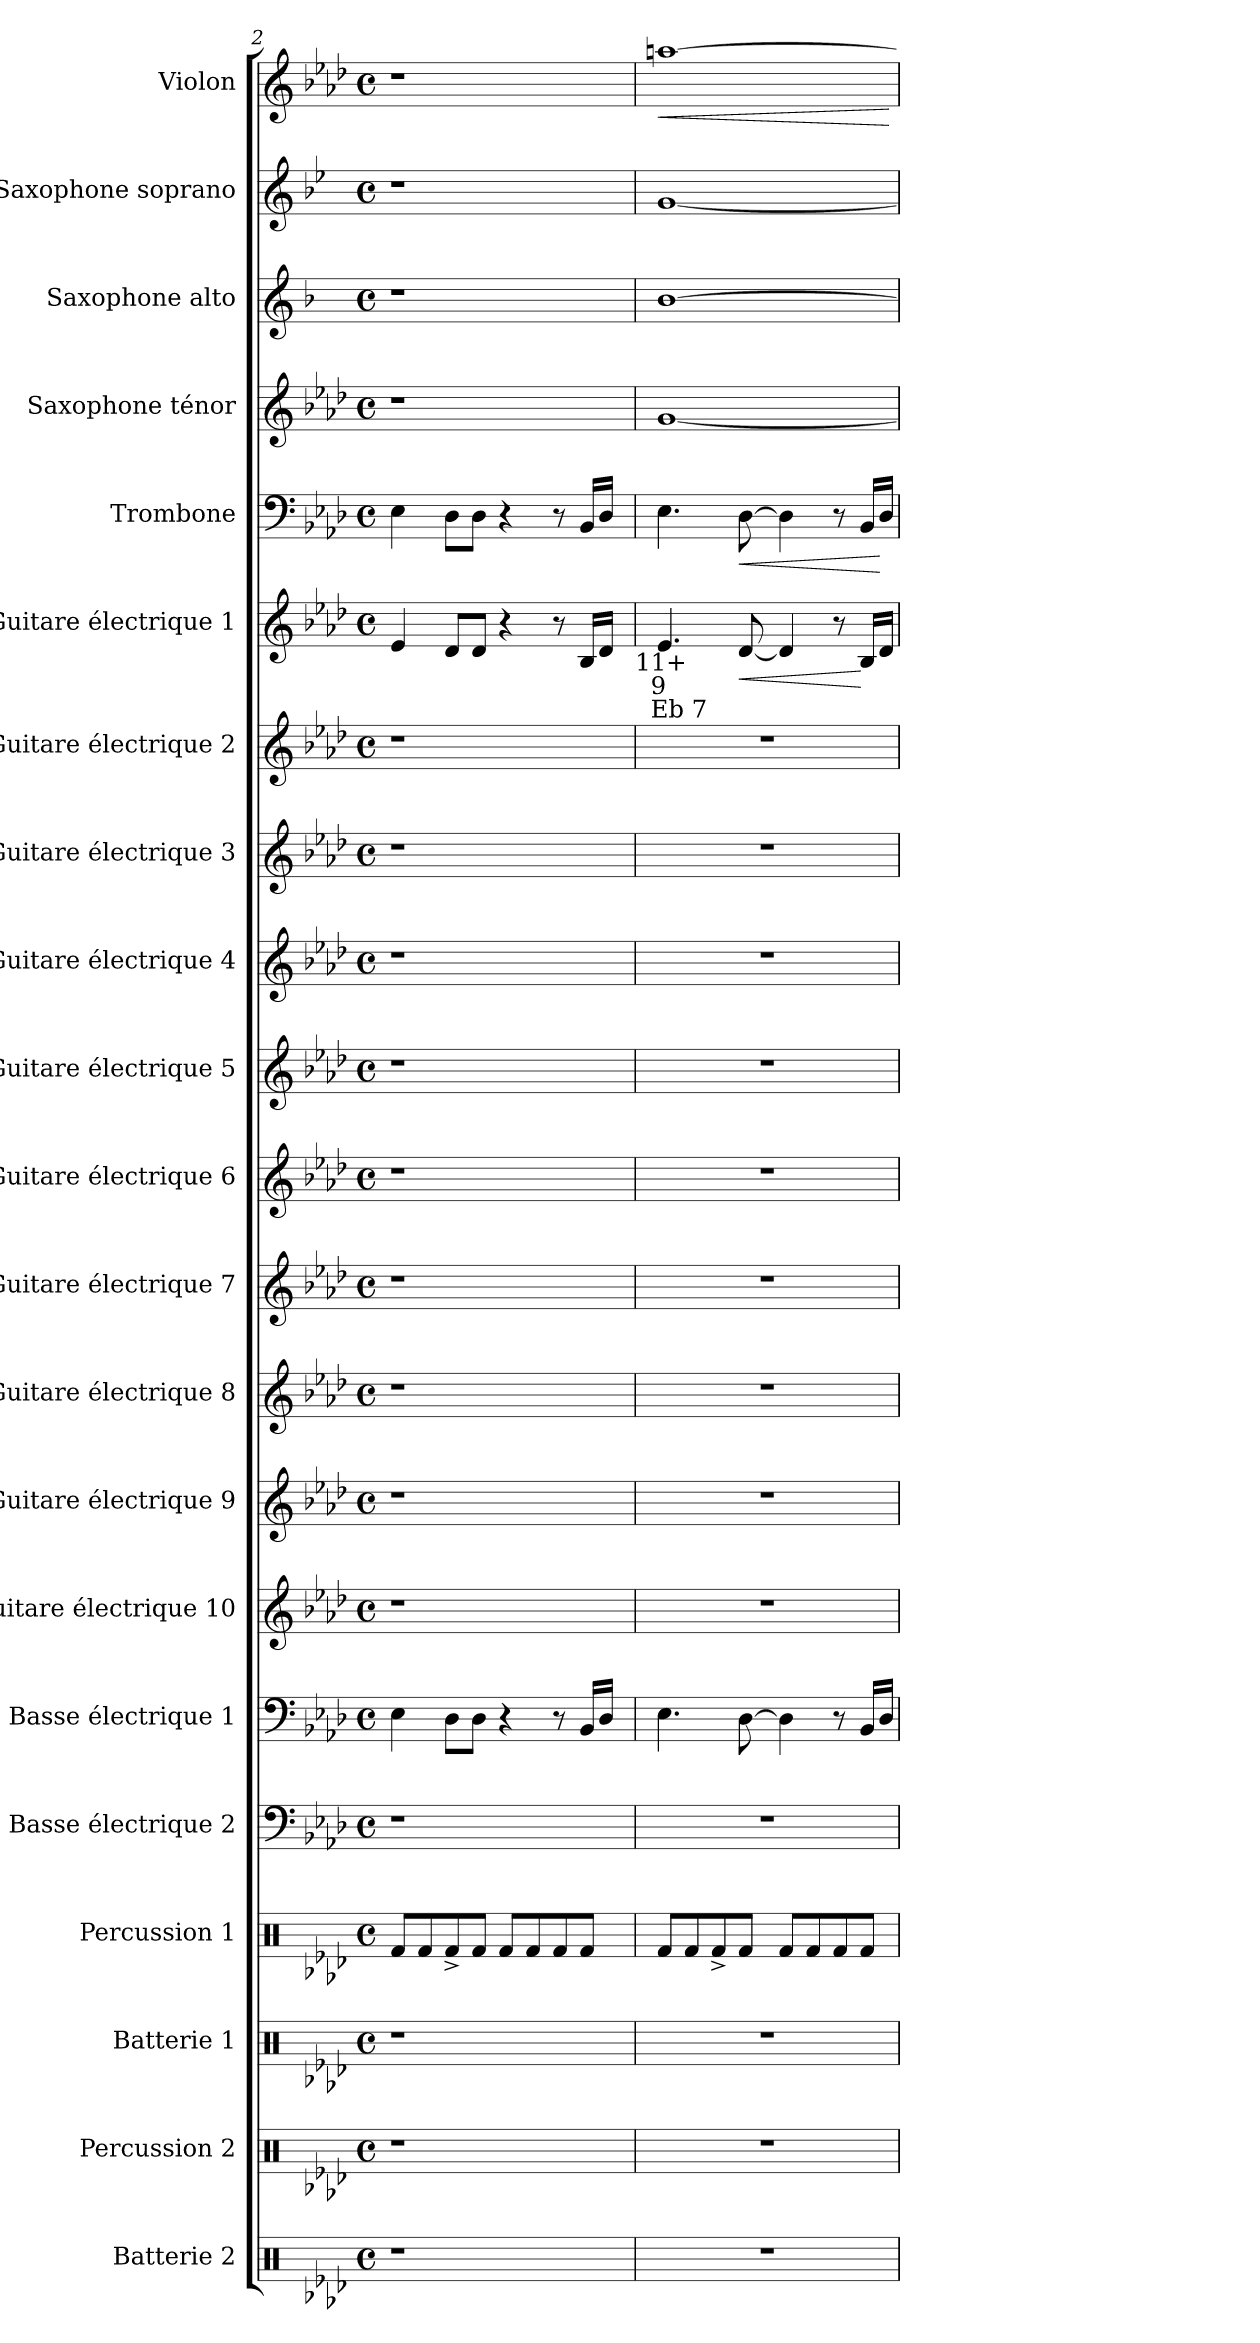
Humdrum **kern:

**kern	**kern	**kern	**kern	**kern	**kern	**kern	**kern	**kern	**kern	**kern	**kern	**kern	**kern	**kern	**kern	**dynam	**kern	**dynam	**kern	**kern	**kern	**kern	**dynam
*part21	*part20	*part19	*part18	*part17	*part16	*part15	*part14	*part13	*part12	*part11	*part10	*part9	*part8	*part7	*part6	*part6	*part5	*part5	*part4	*part3	*part2	*part1	*part1
*staff21	*staff20	*staff19	*staff18	*staff17	*staff16	*staff15	*staff14	*staff13	*staff12	*staff11	*staff10	*staff9	*staff8	*staff7	*staff6	*staff6	*staff5	*staff5	*staff4	*staff3	*staff2	*staff1	*staff1
*I"Batterie 2	*I"Percussion 2	*I"Batterie 1	*I"Percussion 1	*I"Basse électrique 2	*I"Basse électrique 1	*I"Guitare électrique 10	*I"Guitare électrique 9	*I"Guitare électrique 8	*I"Guitare électrique 7	*I"Guitare électrique 6	*I"Guitare électrique 5	*I"Guitare électrique 4	*I"Guitare électrique 3	*I"Guitare électrique 2	*I"Guitare électrique 1	*	*I"Trombone	*	*I"Saxophone ténor	*I"Saxophone alto	*I"Saxophone soprano	*I"Violon	*
*I'Batt. 2	*I'Perc. 2	*I'Batt. 1	*I'Perc. 1	*I'B.ƒ. 2	*I'B.ƒ. 1	*I'Gtr.ƒ. 10	*I'Gtr.ƒ. 9	*I'Gtr.ƒ. 8	*I'Gtr.ƒ. 7	*I'Gtr.ƒ. 6	*I'Gtr.ƒ. 5	*I'Gtr.ƒ. 4	*I'Gtr.ƒ. 3	*I'Gtr.ƒ. 2	*I'Gtr.ƒ. 1	*	*I'Tbn.	*	*I'Sx. T.	*I'Sx. A.	*I'Sx. S.	*I'Vln.	*
*clefX	*clefX	*clefX	*clefX	*clefF4	*clefF4	*clefG2	*clefG2	*clefG2	*clefG2	*clefG2	*clefG2	*clefG2	*clefG2	*clefG2	*clefG2	*	*clefF4	*	*clefG2	*clefG2	*clefG2	*clefG2	*
*	*	*	*	*ITrd7c12	*ITrd7c12	*ITrd7c12	*ITrd7c12	*ITrd7c12	*ITrd7c12	*ITrd7c12	*ITrd7c12	*ITrd7c12	*ITrd7c12	*ITrd7c12	*ITrd7c12	*	*	*	*ITrd8c14	*ITrd5c9	*ITrd1c2	*	*
*k[b-e-a-d-]	*k[b-e-a-d-]	*k[b-e-a-d-]	*k[b-e-a-d-]	*k[b-e-a-d-]	*k[b-e-a-d-]	*k[b-e-a-d-]	*k[b-e-a-d-]	*k[b-e-a-d-]	*k[b-e-a-d-]	*k[b-e-a-d-]	*k[b-e-a-d-]	*k[b-e-a-d-]	*k[b-e-a-d-]	*k[b-e-a-d-]	*k[b-e-a-d-]	*	*k[b-e-a-d-]	*	*k[b-e-a-d-]	*k[b-e-a-d-]	*k[b-e-a-d-]	*k[b-e-a-d-]	*
*A-:	*A-:	*A-:	*A-:	*A-:	*A-:	*A-:	*A-:	*A-:	*A-:	*A-:	*A-:	*A-:	*A-:	*A-:	*A-:	*	*A-:	*	*A-:	*A-:	*A-:	*A-:	*
*M4/4	*M4/4	*M4/4	*M4/4	*M4/4	*M4/4	*M4/4	*M4/4	*M4/4	*M4/4	*M4/4	*M4/4	*M4/4	*M4/4	*M4/4	*M4/4	*	*M4/4	*	*M4/4	*M4/4	*M4/4	*M4/4	*
*met(c)	*met(c)	*met(c)	*met(c)	*met(c)	*met(c)	*met(c)	*met(c)	*met(c)	*met(c)	*met(c)	*met(c)	*met(c)	*met(c)	*met(c)	*met(c)	*	*met(c)	*	*met(c)	*met(c)	*met(c)	*met(c)	*
=2	=2	=2	=2	=2	=2	=2	=2	=2	=2	=2	=2	=2	=2	=2	=2	=2	=2	=2	=2	=2	=2	=2	=2
1r	1r	1r	8Rf/L	1r	4EE-\	1r	1r	1r	1r	1r	1r	1r	1r	1r	4E-/	.	4E-\	.	1r	1r	1r	1r	.
.	.	.	8Rf/	.	.	.	.	.	.	.	.	.	.	.	.	.	.	.	.	.	.	.	.
.	.	.	8Rf^</	.	8DD-\L	.	.	.	.	.	.	.	.	.	8D-/L	.	8D-\L	.	.	.	.	.	.
.	.	.	8Rf/J	.	8DD-\J	.	.	.	.	.	.	.	.	.	8D-/J	.	8D-\J	.	.	.	.	.	.
.	.	.	8Rf/L	.	4r	.	.	.	.	.	.	.	.	.	4r	.	4r	.	.	.	.	.	.
.	.	.	8Rf/	.	.	.	.	.	.	.	.	.	.	.	.	.	.	.	.	.	.	.	.
.	.	.	8Rf/	.	8r	.	.	.	.	.	.	.	.	.	8r	.	8r	.	.	.	.	.	.
.	.	.	8Rf/J	.	16BBB-/LL	.	.	.	.	.	.	.	.	.	16BB-/LL	.	16BB-/LL	.	.	.	.	.	.
.	.	.	.	.	16DD-/JJ	.	.	.	.	.	.	.	.	.	16D-/JJ	.	16D-/JJ	.	.	.	.	.	.
16ryy	16ryy	16ryy	16ryy	16ryy	16ryy	16ryy	16ryy	16ryy	16ryy	16ryy	16ryy	16ryy	16ryy	16ryy	16ryy	.	16ryy	.	16ryy	16ryy	16ryy	16ryy	.
!	!	!	!	!	!	!	!	!	!	!	!	!	!	!LO:TX:a:t=11+\n       9\n  Eb 7	!	!	!	!	!	!	!	!	!
=3	=3	=3	=3	=3	=3	=3	=3	=3	=3	=3	=3	=3	=3	=3	=3	=3	=3	=3	=3	=3	=3	=3	=3
!	!	!	!	!	!	!	!	!	!	!	!	!	!	!	!	!	!	!	!	!	!	!	!LO:HP:b
1r	1r	1r	8Rf/L	1r	4.EE-\	1r	1r	1r	1r	1r	1r	1r	1r	1r	4.E-/	.	4.E-\	.	[1G	[1d-	[1f	[1aan	<
.	.	.	8Rf/	.	.	.	.	.	.	.	.	.	.	.	.	.	.	.	.	.	.	.	.
.	.	.	8Rf^>/	.	.	.	.	.	.	.	.	.	.	.	.	.	.	.	.	.	.	.	.
!	!	!	!	!	!	!	!	!	!	!	!	!	!	!	!	!LO:HP:b	!	!LO:HP:b	!	!	!	!	!
.	.	.	8Rf/J	.	[8DD-\	.	.	.	.	.	.	.	.	.	[8D-/	<	[8D-\	<	.	.	.	.	.
.	.	.	8Rf/L	.	4DD-\]	.	.	.	.	.	.	.	.	.	4D-/]	.	4D-\]	.	.	.	.	.	.
.	.	.	8Rf/	.	.	.	.	.	.	.	.	.	.	.	.	.	.	.	.	.	.	.	.
.	.	.	8Rf/	.	8r	.	.	.	.	.	.	.	.	.	8r	.	8r	.	.	.	.	.	.
.	.	.	8Rf/J	.	16BBB-/LL	.	.	.	.	.	.	.	.	.	16BB-/LL	[	16BB-/LL	.	.	.	.	.	.
.	.	.	.	.	16DD-/JJ	.	.	.	.	.	.	.	.	.	16D-/JJ	.	16D-/JJ	[	.	.	.	.	.
.	.	.	.	.	.	.	.	.	.	.	.	.	.	.	.	.	.	.	.	.	.	.	[
=	=	=	=	=	=	=	=	=	=	=	=	=	=	=	=	=	=	=	=	=	=	=	=
*-	*-	*-	*-	*-	*-	*-	*-	*-	*-	*-	*-	*-	*-	*-	*-	*-	*-	*-	*-	*-	*-	*-	*-
